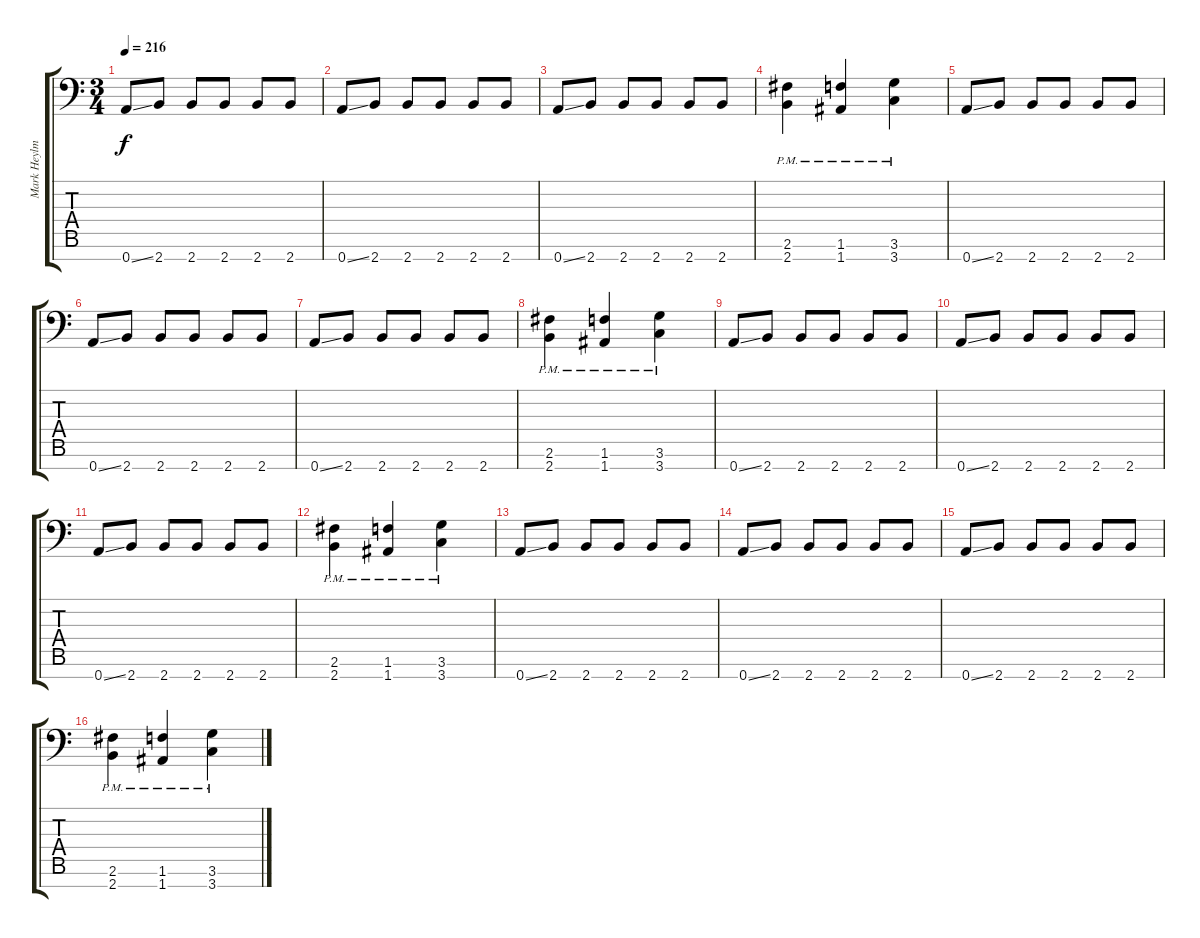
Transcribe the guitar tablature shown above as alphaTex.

\track ("Mark Heylmun" "Mark Heylm") {instrument distortionguitar}
\staff {score tabs}
\tuning (E4 B3 G3 D3 A2 E2 A1) {hide}
\ts (3 4)
\tempo 216
\clef f4
\ks c
0.7{ss}.8{dy f} 2.7.8 2.7.8 2.7.8 2.7.8 2.7.8 |
0.7{ss}.8 2.7.8 2.7.8 2.7.8 2.7.8 2.7.8 |
0.7{ss}.8 2.7.8 2.7.8 2.7.8 2.7.8 2.7.8 |
(2.6{pm} 2.7{pm}).4 (1.6{pm} 1.7{pm}).4 (3.6{pm} 3.7{pm}).4 |
0.7{ss}.8 2.7.8 2.7.8 2.7.8 2.7.8 2.7.8 |
0.7{ss}.8 2.7.8 2.7.8 2.7.8 2.7.8 2.7.8 |
0.7{ss}.8 2.7.8 2.7.8 2.7.8 2.7.8 2.7.8 |
(2.6{pm} 2.7{pm}).4 (1.6{pm} 1.7{pm}).4 (3.6{pm} 3.7{pm}).4 |
0.7{ss}.8 2.7.8 2.7.8 2.7.8 2.7.8 2.7.8 |
0.7{ss}.8 2.7.8 2.7.8 2.7.8 2.7.8 2.7.8 |
0.7{ss}.8 2.7.8 2.7.8 2.7.8 2.7.8 2.7.8 |
(2.6{pm} 2.7{pm}).4 (1.6{pm} 1.7{pm}).4 (3.6{pm} 3.7{pm}).4 |
0.7{ss}.8 2.7.8 2.7.8 2.7.8 2.7.8 2.7.8 |
0.7{ss}.8 2.7.8 2.7.8 2.7.8 2.7.8 2.7.8 |
0.7{ss}.8 2.7.8 2.7.8 2.7.8 2.7.8 2.7.8 |
(2.6{pm} 2.7{pm}).4 (1.6{pm} 1.7{pm}).4 (3.6{pm} 3.7{pm}).4
